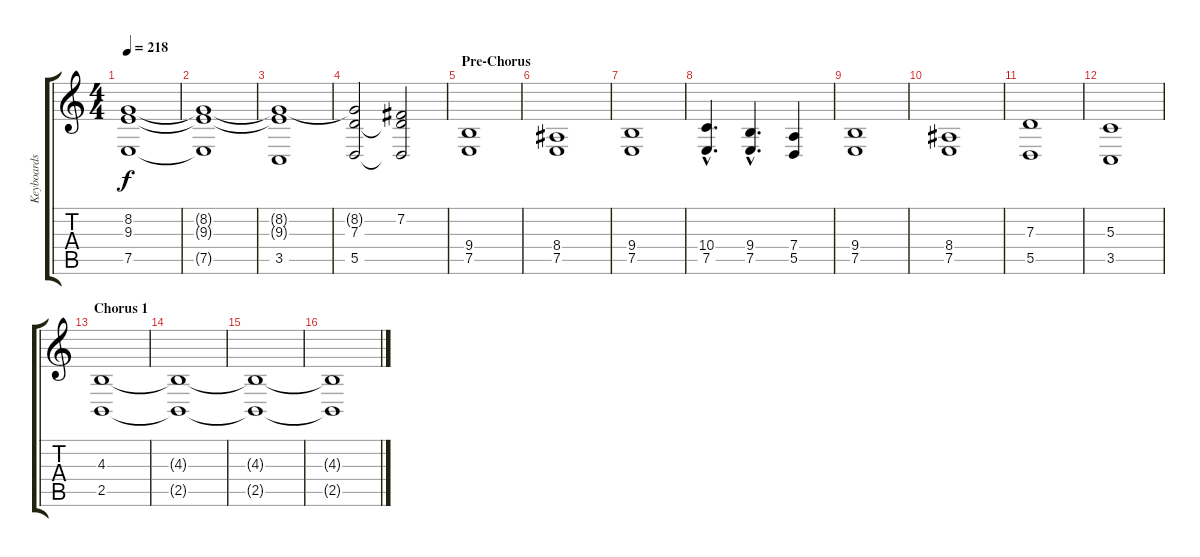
\track ("Keyboards 3" "Keyboards ") {instrument stringensemble1}
\staff {score tabs}
\tuning (E4 B3 G3 D3 A2 E2) {hide}
\ts (4 4)
\tempo 218
\clef g2
\ks c
(8.2 9.3 7.5).1{dy f} |
(8.2{t} 9.3{t} 7.5{t}).1 |
(8.2{t} 9.3{t} 3.5).1 |
(8.2{t} 7.3 5.5).2 (7.2 7.3{t} 5.5{t}).2 |
\section ("" "Pre-Chorus")
(9.4 7.5).1 |
(8.4 7.5).1 |
(9.4 7.5).1 |
(10.4{hac} 7.5{hac}).4{d} (9.4{hac} 7.5{hac}).4{d} (7.4 5.5).4 |
(9.4 7.5).1 |
(8.4 7.5).1 |
(7.3 5.5).1 |
(5.3 3.5).1 |
\section ("" "Chorus 1")
(4.3 2.5).1 |
(4.3{t} 2.5{t}).1 |
(4.3{t} 2.5{t}).1 |
(4.3{t} 2.5{t}).1
